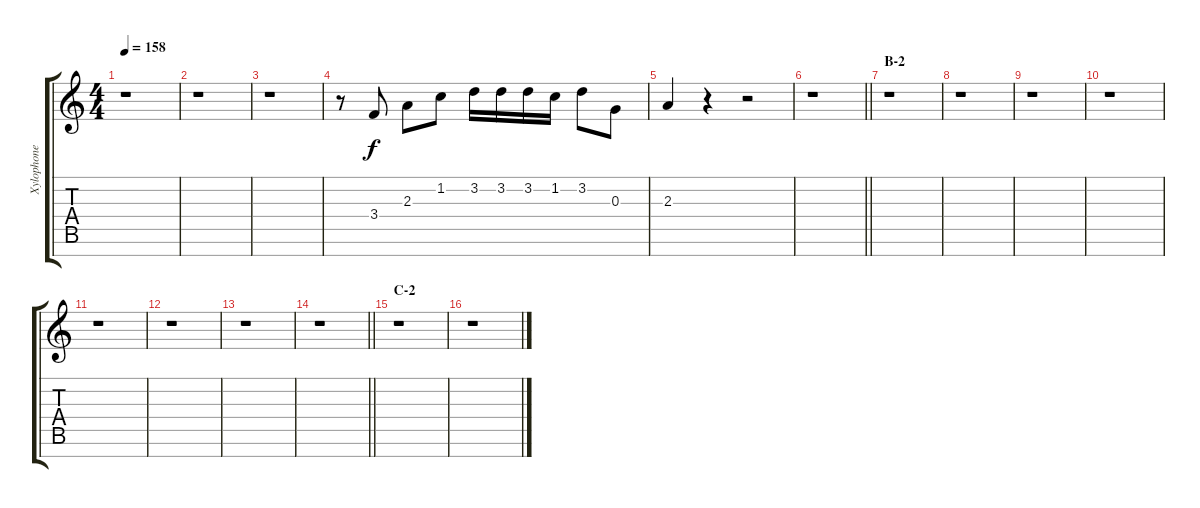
\track ("Xylophone" "Xylophone") {instrument vibraphone}
\staff {score tabs}
\tuning (E5 B4 G4 D4 A3 E3 B2) {hide}
\ts (4 4)
\tempo 158
\clef g2
\ks c
r.1{dy f} |
r.1 |
r.1 |
r.8 3.4.8 2.3.8 1.2.8 3.2.16 3.2.16 3.2.16 1.2.16 3.2.8 0.3.8 |
2.3.4 r.4 r.2 |
\barLineRight lightlight
r.1 |
\section ("" "B-2")
r.1 |
r.1 |
r.1 |
r.1 |
r.1 |
r.1 |
r.1 |
\barLineRight lightlight
r.1 |
\section ("" "C-2")
r.1 |
r.1
